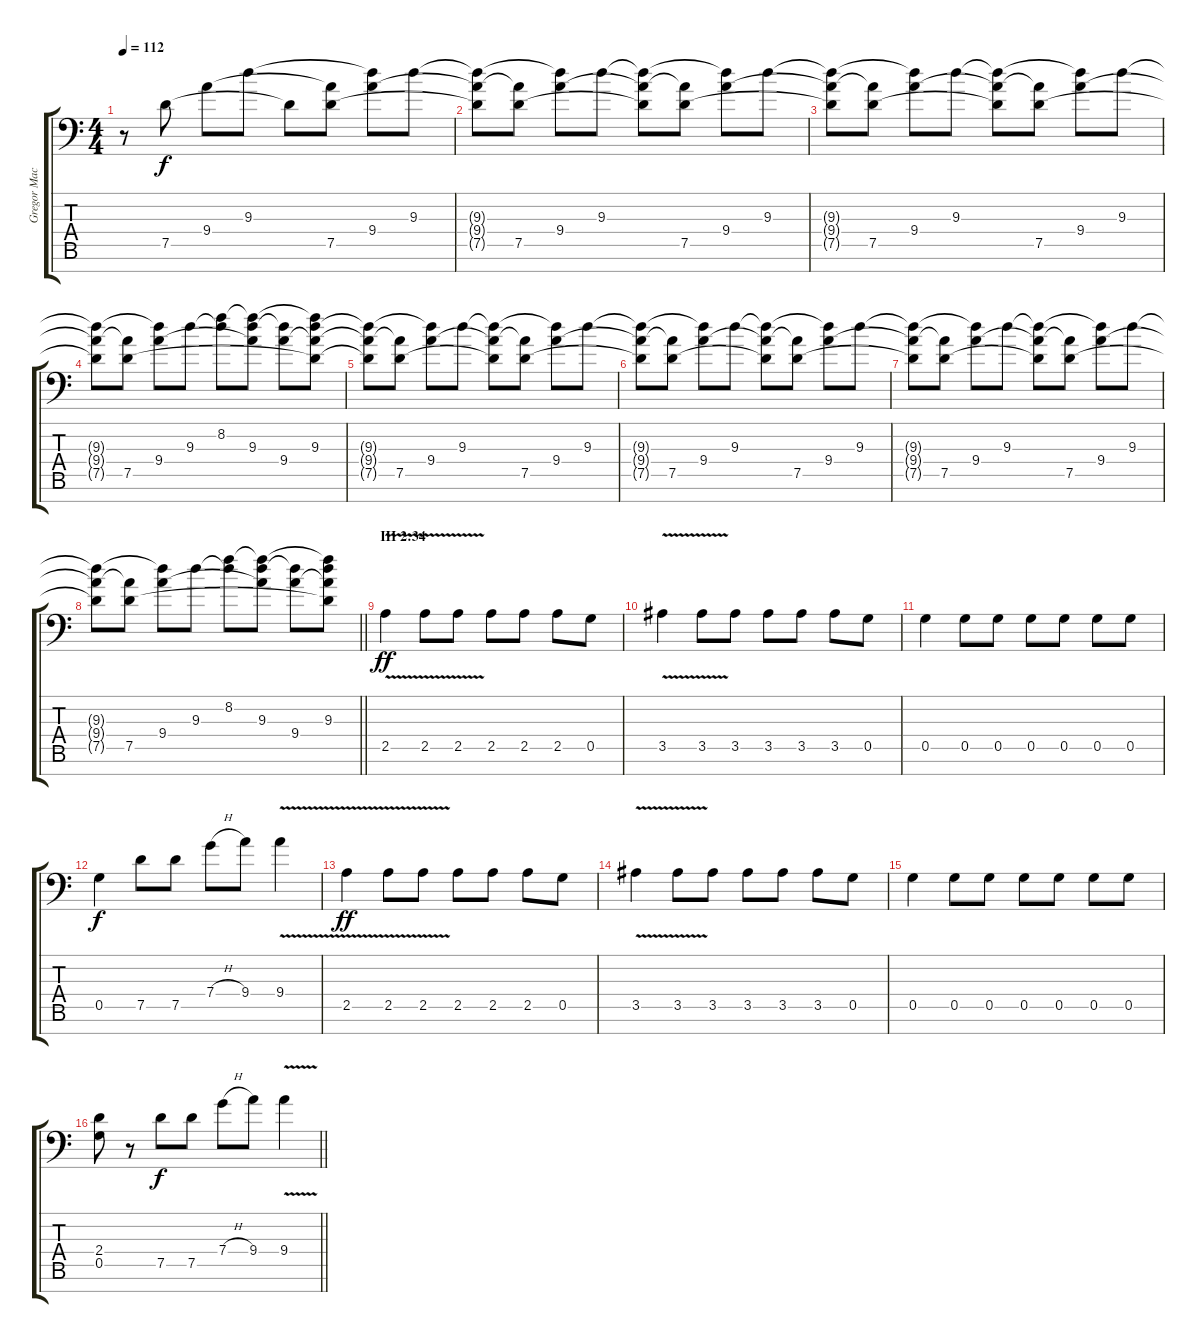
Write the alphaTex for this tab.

\track ("Gregor Mackintosh (Lead Guitar)" "Gregor Mac") {instrument distortionguitar}
\staff {score tabs}
\tuning (D4 A3 F3 C3 G2 D2 A1) {hide}
\ts (4 4)
\tempo 112
\clef f4
\ks c
r.8{dy f} 7.5.8{instrument electricguitarclean} 9.4.8 9.3.8 7.5{t}.8 (9.4{t} 7.5).8 (9.3{t} 9.4).8 9.3.8 |
(9.3{t} 9.4{t} 7.5{t}).8 (9.4{t} 7.5).8 (9.3{t} 9.4).8 9.3.8 (9.3{t} 9.4{t} 7.5{t}).8 (9.4{t} 7.5).8 (9.3{t} 9.4).8 9.3.8 |
(9.3{t} 9.4{t} 7.5{t}).8 (9.4{t} 7.5).8 (9.3{t} 9.4).8 9.3.8 (9.3{t} 9.4{t} 7.5{t}).8 (9.4{t} 7.5).8 (9.3{t} 9.4).8 9.3.8 |
(9.3{t} 9.4{t} 7.5{t}).8 (9.4{t} 7.5).8 (9.3{t} 9.4).8 9.3.8 (8.2 9.3{t}).8 (8.2{t} 9.3 9.4{t}).8 (9.3{t} 9.4).8 (8.2{t} 9.3 9.4{t} 7.5{t}).8 |
(9.3{t} 9.4{t} 7.5{t}).8 (9.4{t} 7.5).8 (9.3{t} 9.4).8 9.3.8 (9.3{t} 9.4{t} 7.5{t}).8 (9.4{t} 7.5).8 (9.3{t} 9.4).8 9.3.8 |
(9.3{t} 9.4{t} 7.5{t}).8 (9.4{t} 7.5).8 (9.3{t} 9.4).8 9.3.8 (9.3{t} 9.4{t} 7.5{t}).8 (9.4{t} 7.5).8 (9.3{t} 9.4).8 9.3.8 |
(9.3{t} 9.4{t} 7.5{t}).8 (9.4{t} 7.5).8 (9.3{t} 9.4).8 9.3.8 (9.3{t} 9.4{t} 7.5{t}).8 (9.4{t} 7.5).8 (9.3{t} 9.4).8 9.3.8 |
\barLineRight lightlight
(9.3{t} 9.4{t} 7.5{t}).8 (9.4{t} 7.5).8 (9.3{t} 9.4).8 9.3.8 (8.2 9.3{t}).8 (8.2{t} 9.3 9.4{t}).8 (9.3{t} 9.4).8 (8.2{t} 9.3 9.4{t} 7.5{t}).8 |
\section ("" "III 2:34")
2.5{v}.4{dy ff instrument distortionguitar} 2.5{v}.8 2.5{v}.8 2.5.8 2.5.8 2.5.8 0.5.8 |
3.5{v}.4 3.5{v}.8 3.5.8 3.5.8 3.5.8 3.5.8 0.5.8 |
0.5.4 0.5.8 0.5.8 0.5.8 0.5.8 0.5.8 0.5.8 |
0.5.4{dy f} 7.5.8 7.5.8 7.4{h}.8 9.4.8 9.4{v}.4 |
2.5{v}.4{dy ff} 2.5{v}.8 2.5{v}.8 2.5.8 2.5.8 2.5.8 0.5.8 |
3.5{v}.4 3.5{v}.8 3.5.8 3.5.8 3.5.8 3.5.8 0.5.8 |
0.5.4 0.5.8 0.5.8 0.5.8 0.5.8 0.5.8 0.5.8 |
\barLineRight lightlight
(2.4 0.5).8 r.8 7.5.8{dy f} 7.5.8 7.4{h}.8 9.4.8 9.4{v}.4
